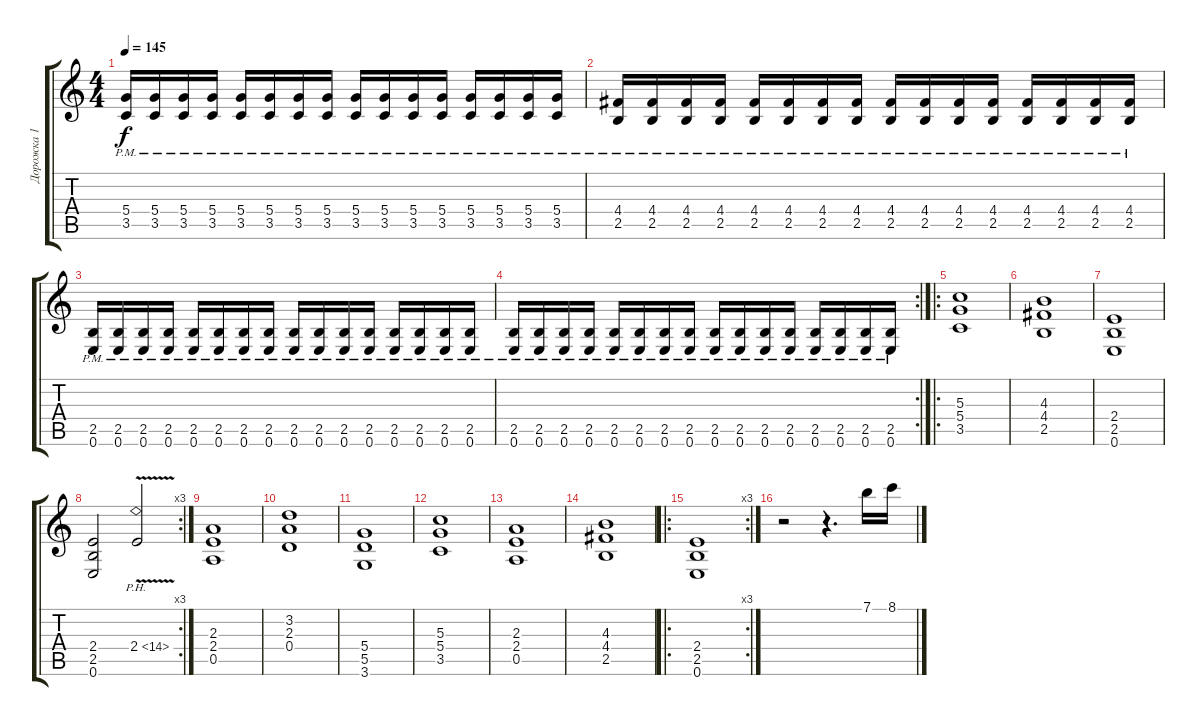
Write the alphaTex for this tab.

\track ("Дорожка 1" "Дорожка 1") {instrument overdrivenguitar}
\staff {score tabs}
\tuning (E4 B3 G3 D3 A2 E2) {hide}
\ts (4 4)
\tempo 145
\clef g2
\ks c
(5.4{pm} 3.5{pm}).16{dy f} (5.4{pm} 3.5{pm}).16 (5.4{pm} 3.5{pm}).16 (5.4{pm} 3.5{pm}).16 (5.4{pm} 3.5{pm}).16 (5.4{pm} 3.5{pm}).16 (5.4{pm} 3.5{pm}).16 (5.4{pm} 3.5{pm}).16 (5.4{pm} 3.5{pm}).16 (5.4{pm} 3.5{pm}).16 (5.4{pm} 3.5{pm}).16 (5.4{pm} 3.5{pm}).16 (5.4{pm} 3.5{pm}).16 (5.4{pm} 3.5{pm}).16 (5.4{pm} 3.5{pm}).16 (5.4{pm} 3.5{pm}).16 |
(4.4{pm} 2.5{pm}).16 (4.4{pm} 2.5{pm}).16 (4.4{pm} 2.5{pm}).16 (4.4{pm} 2.5{pm}).16 (4.4{pm} 2.5{pm}).16 (4.4{pm} 2.5{pm}).16 (4.4{pm} 2.5{pm}).16 (4.4{pm} 2.5{pm}).16 (4.4{pm} 2.5{pm}).16 (4.4{pm} 2.5{pm}).16 (4.4{pm} 2.5{pm}).16 (4.4{pm} 2.5{pm}).16 (4.4{pm} 2.5{pm}).16 (4.4{pm} 2.5{pm}).16 (4.4{pm} 2.5{pm}).16 (4.4{pm} 2.5{pm}).16 |
(2.5{pm} 0.6{pm}).16 (2.5{pm} 0.6{pm}).16 (2.5{pm} 0.6{pm}).16 (2.5{pm} 0.6{pm}).16 (2.5{pm} 0.6{pm}).16 (2.5{pm} 0.6{pm}).16 (2.5{pm} 0.6{pm}).16 (2.5{pm} 0.6{pm}).16 (2.5{pm} 0.6{pm}).16 (2.5{pm} 0.6{pm}).16 (2.5{pm} 0.6{pm}).16 (2.5{pm} 0.6{pm}).16 (2.5{pm} 0.6{pm}).16 (2.5{pm} 0.6{pm}).16 (2.5{pm} 0.6{pm}).16 (2.5{pm} 0.6{pm}).16 |
\rc 2
(2.5{pm} 0.6{pm}).16 (2.5{pm} 0.6{pm}).16 (2.5{pm} 0.6{pm}).16 (2.5{pm} 0.6{pm}).16 (2.5{pm} 0.6{pm}).16 (2.5{pm} 0.6{pm}).16 (2.5{pm} 0.6{pm}).16 (2.5{pm} 0.6{pm}).16 (2.5{pm} 0.6{pm}).16 (2.5{pm} 0.6{pm}).16 (2.5{pm} 0.6{pm}).16 (2.5{pm} 0.6{pm}).16 (2.5{pm} 0.6{pm}).16 (2.5{pm} 0.6{pm}).16 (2.5{pm} 0.6{pm}).16 (2.5{pm} 0.6{pm}).16 |
\ro
(5.3 5.4 3.5).1 |
(4.3 4.4 2.5).1 |
(2.4 2.5 0.6).1 |
\rc 3
(2.4 2.5 0.6).2 2.4{ph 12 v}.2 |
(2.3 2.4 0.5).1 |
(3.2 2.3 0.4).1 |
(5.4 5.5 3.6).1 |
(5.3 5.4 3.5).1 |
(2.3 2.4 0.5).1 |
(4.3 4.4 2.5).1 |
\ro
\rc 3
(2.4 2.5 0.6).1 |
r.2 r.4{d} 7.1.16 8.1.16
